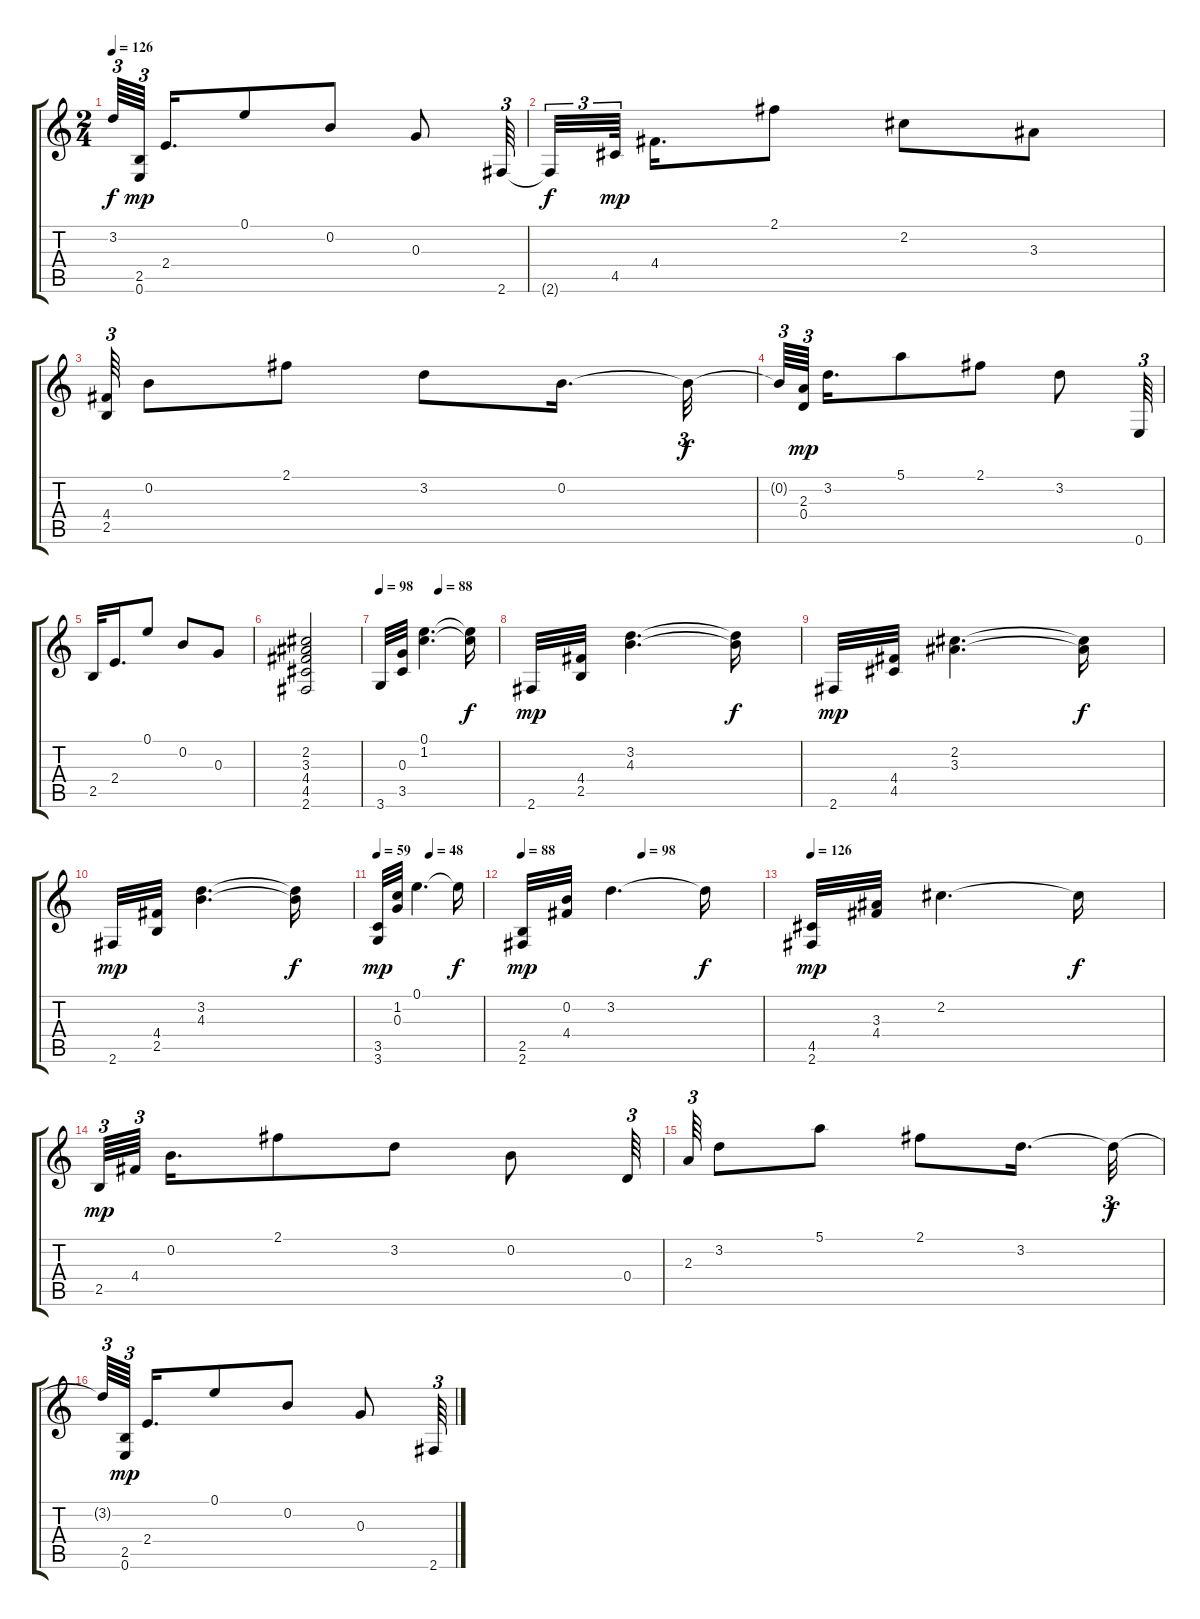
\track "" {instrument acousticguitarsteel}
\staff {score tabs}
\tuning (E4 B3 G3 D3 A2 E2) {hide}
\ts (2 4)
\tempo 126
\clef g2
\ks c
3.2{t}.64{tu (3 2) dy f} (2.5 0.6).64{tu (3 2) dy mp beam splitsecondary} 2.4.16{d} 0.1.8 0.2.8 0.3.8 2.6.64{tu (3 2)} |
2.6{t}.32{tu (3 2) dy f} 4.5.64{tu (3 2) dy mp beam splitsecondary} 4.4.16{d} 2.1.8 2.2.8 3.3.8 |
(4.4 2.5).64{tu (3 2)} 0.2.8 2.1.8 3.2.8 0.2.16{d} 0.2{t}.32{tu (3 2) dy f} |
0.2{t}.64{tu (3 2)} (2.3 0.4).64{tu (3 2) dy mp beam splitsecondary} 3.2.16{d} 5.1.8 2.1.8 3.2.8 0.6.64{tu (3 2)} |
2.5.32 2.4.16{d} 0.1.8 0.2.8 0.3.8 |
(2.2 3.3 4.4 4.5 2.6).2 |
\tempo 98
\tempo (88 0.5)
3.6.32 (0.3 3.5).32 (0.1 1.2).4{d} (0.1{t} 1.2{t}).16{dy f} |
2.6.32{dy mp} (4.4 2.5).32 (3.2 4.3).4{d} (3.2{t} 4.3{t}).16{dy f} |
2.6.32{dy mp} (4.4 4.5).32 (2.2 3.3).4{d} (2.2{t} 3.3{t}).16{dy f} |
2.6.32{dy mp} (4.4 2.5).32 (3.2 4.3).4{d} (3.2{t} 4.3{t}).16{dy f} |
\tempo 59
\tempo (48 0.5)
(3.5 3.6).32{dy mp} (1.2 0.3).32 0.1.4{d} 0.1{t}.16{dy f} |
\tempo 88
\tempo (98 0.5)
(2.5 2.6).32{dy mp} (0.2 4.4).32 3.2.4{d} 3.2{t}.16{dy f} |
\tempo 126
(4.5 2.6).32{dy mp} (3.3 4.4).32 2.2.4{d} 2.2{t}.16{dy f} |
2.5.64{tu (3 2) dy mp} 4.4.64{tu (3 2) beam splitsecondary} 0.2.16{d} 2.1.8 3.2.8 0.2.8 0.4.64{tu (3 2)} |
2.3.64{tu (3 2)} 3.2.8 5.1.8 2.1.8 3.2.16{d} 3.2{t}.32{tu (3 2) dy f} |
3.2{t}.64{tu (3 2)} (2.5 0.6).64{tu (3 2) dy mp beam splitsecondary} 2.4.16{d} 0.1.8 0.2.8 0.3.8 2.6.64{tu (3 2)}
